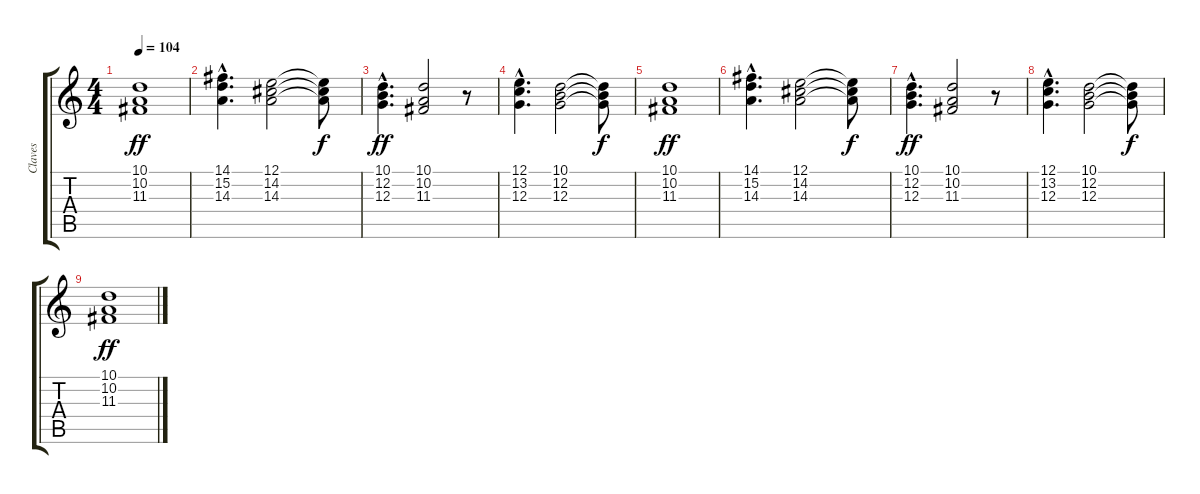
\track ("Claves" "Claves") {instrument musicbox}
\staff {score tabs}
\tuning (E4 B3 G3 D3 A2 E2) {hide}
\ts (4 4)
\tempo 104
\clef g2
\ks c
(10.1 10.2 11.3).1{dy ff} |
(14.1{hac} 15.2{hac} 14.3{hac}).4{d} (12.1 14.2 14.3).2 (12.1{t} 14.2{t} 14.3{t}).8{dy f} |
(10.1{hac} 12.2{hac} 12.3{hac}).4{d dy ff} (10.1 10.2 11.3).2 r.8 |
(12.1{hac} 13.2{hac} 12.3{hac}).4{d} (10.1 12.2 12.3).2 (10.1{t} 12.2{t} 12.3{t}).8{dy f} |
(10.1 10.2 11.3).1{dy ff} |
(14.1{hac} 15.2{hac} 14.3{hac}).4{d} (12.1 14.2 14.3).2 (12.1{t} 14.2{t} 14.3{t}).8{dy f} |
(10.1{hac} 12.2{hac} 12.3{hac}).4{d dy ff} (10.1 10.2 11.3).2 r.8 |
(12.1{hac} 13.2{hac} 12.3{hac}).4{d} (10.1 12.2 12.3).2 (10.1{t} 12.2{t} 12.3{t}).8{dy f} |
(10.1 10.2 11.3).1{dy ff}
